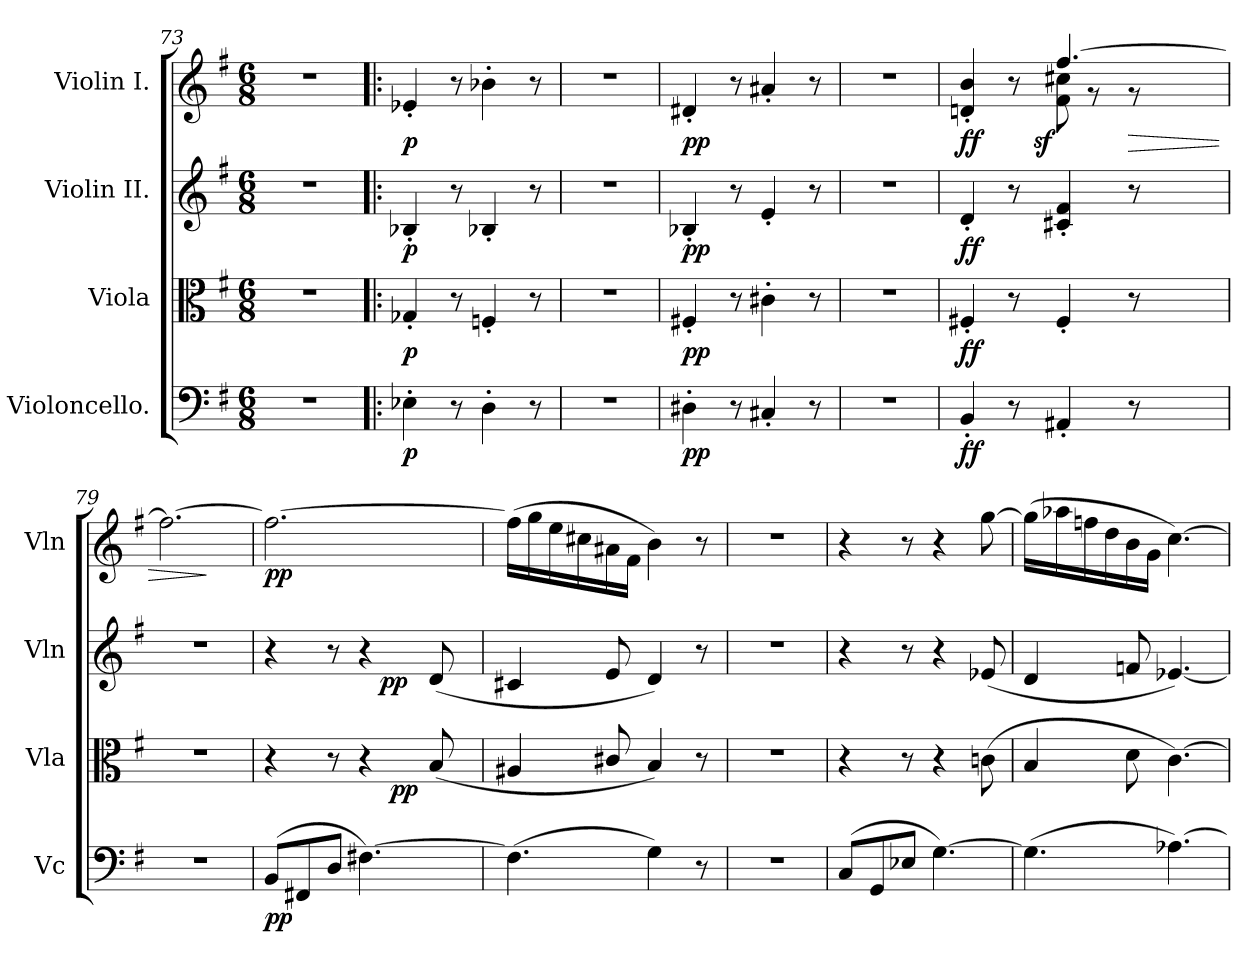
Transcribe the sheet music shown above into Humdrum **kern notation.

**kern	**dynam	**kern	**dynam	**kern	**dynam	**kern	**dynam
*part4	*part4	*part3	*part3	*part2	*part2	*part1	*part1
*staff4	*staff4	*staff3	*staff3	*staff2	*staff2	*staff1	*staff1
*I"Violoncello.	*	*I"Viola	*	*I"Violin II.	*	*I"Violin I.	*
*I'Vc	*	*I'Vla	*	*I'Vln	*	*I'Vln	*
*clefF4	*	*clefC3	*	*clefG2	*	*clefG2	*
*k[f#]	*	*k[f#]	*	*k[f#]	*	*k[f#]	*
*e:	*	*e:	*	*e:	*	*e:	*
*M6/8	*	*M6/8	*	*M6/8	*	*M6/8	*
=73	=73	=73	=73	=73	=73	=73	=73
2.r	.	2.r	.	2.r	.	2.r	.
!!LO:LB:g=z
=74!|:	=74!|:	=74!|:	=74!|:	=74!|:	=74!|:	=74!|:	=74!|:
!	!LO:DY:b	!	!LO:DY:b	!	!LO:DY:b	!	!LO:DY:b
4E-X'>\	p	4G-X'</	p	4B-X'</	p	4e-X'</	p
8r	.	8r	.	8r	.	8r	.
4D'>\	.	4Fn'</	.	4B-X'</	.	4b-X'>\	.
8r	.	8r	.	8r	.	8r	.
=75	=75	=75	=75	=75	=75	=75	=75
2.r	.	2.r	.	2.r	.	2.r	.
=76	=76	=76	=76	=76	=76	=76	=76
!	!LO:DY:b	!	!LO:DY:b	!	!LO:DY:b	!	!LO:DY:b
4D#X'>\	pp	4F#X'</	pp	4B-X'</	pp	4d#X'</	pp
8r	.	8r	.	8r	.	8r	.
4C#X'</	.	4c#X'>\	.	4e'</	.	4a#X'</	.
8r	.	8r	.	8r	.	8r	.
=77	=77	=77	=77	=77	=77	=77	=77
2.r	.	2.r	.	2.r	.	2.r	.
=78	=78	=78	=78	=78	=78	=78	=78
*	*	*	*	*	*	*^	*
!	!LO:DY:b	!	!LO:DY:b	!	!LO:DY:b	!	!	!LO:DY:b
*	*	*	*	*	*	*	*^	*
4BB'</	ff	4F#X'</	ff	4d'</	ff	4dn/'> 4b/'>	4ryy	4ryy	ff
8r	.	8r	.	8r	.	8r	8ryy	32ryy	.
.	.	.	.	.	.	.	.	64ryy	.
.	.	.	.	.	.	.	.	512ryy	.
.	.	.	.	.	.	.	.	1024ryy	.
.	.	.	.	.	.	.	.	4096ryy	.
!	!	!	!	!	!	!	!	!	!LO:DY:b
.	.	.	.	.	.	.	.	4ryy	sf
4AA#X'</	.	4F#'</	.	4c#X/'< 4f#/'<	.	[>4.ff#/	8f#\ 8cc#X\	.	.
.	.	.	.	.	.	.	8r	.	.
.	.	.	.	.	.	.	.	8ryy	.
!	!	!	!	!	!	!	!	!	!LO:HP:b
8r	.	8r	.	8r	.	.	8r	.	>
.	.	.	.	.	.	.	.	16ryy	.
.	.	.	.	.	.	.	.	128ryy	.
.	.	.	.	.	.	.	.	256ryy	.
.	.	.	.	.	.	.	.	2048.ryy	.
*	*	*	*	*	*	*v	*v	*v	*
=79	=79	=79	=79	=79	=79	=79	=79
2.r	.	2.r	.	2.r	.	2.ff#\_	.
.	.	.	.	.	.	.	]
=80	=80	=80	=80	=80	=80	=80	=80
!	!LO:DY:b	!	!	!	!	!	!LO:DY:b
*	*	*^	*	*^	*	*	*
(>8BB/L	pp	4r	4ryy	.	4r	4..ryy	.	2.ff#\_	pp
8FF#X/	.	.	.	.	.	.	.	.	.
8D/J	.	8r	8ryy	.	8r	.	.	.	.
[4.F#X\)	.	4r	16ryy	.	4r	.	.	.	.
!	!	!	!	!	!	!	!LO:DY:b	!	!
.	.	.	128ryy	.	.	4ryy	pp	.	.
.	.	.	256ryy	.	.	.	.	.	.
.	.	.	1024ryy	.	.	.	.	.	.
!	!	!	!	!LO:DY:b	!	!	!	!	!
.	.	.	4ryy	pp	.	.	.	.	.
.	.	(<8B/	.	.	(<8d/	.	.	.	.
.	.	.	.	.	.	16ryy	.	.	.
.	.	.	32ryy	.	.	.	.	.	.
.	.	.	64ryy	.	.	.	.	.	.
.	.	.	512.ryy	.	.	.	.	.	.
*	*	*v	*v	*	*	*	*	*	*
*	*	*	*	*v	*v	*	*	*
=81	=81	=81	=81	=81	=81	=81	=81
(>4.F#\]	.	4A#X/	.	4c#X/	.	(>16ff#\LL]	.
.	.	.	.	.	.	16gg\	.
.	.	.	.	.	.	16ee\	.
.	.	.	.	.	.	16cc#X\	.
.	.	8c#X/	.	8e/	.	16a#X\	.
.	.	.	.	.	.	16f#\JJ	.
4G\)	.	4B/)	.	4d/)	.	4b\)	.
8r	.	8r	.	8r	.	8r	.
=82	=82	=82	=82	=82	=82	=82	=82
2.r	.	2.r	.	2.r	.	2.r	.
=83	=83	=83	=83	=83	=83	=83	=83
(>8C/L	.	4r	.	4r	.	4r	.
8GG/	.	.	.	.	.	.	.
8E-X/J	.	8r	.	8r	.	8r	.
[4.G\)	.	4r	.	4r	.	4r	.
.	.	(>8cn\	.	(<8e-X/	.	[8gg\	.
=84	=84	=84	=84	=84	=84	=84	=84
(>4.G\]	.	4B/	.	4d/	.	(>16gg\LL]	.
.	.	.	.	.	.	16aa-X\	.
.	.	.	.	.	.	16ffn\	.
.	.	.	.	.	.	16dd\	.
.	.	8d\	.	8fn/	.	16b\	.
.	.	.	.	.	.	16g\JJ	.
[4.A-X\)	.	[4.c\)	.	[4.e-X/)	.	[4.cc\)	.
=	=	=	=	=	=	=	=
*-	*-	*-	*-	*-	*-	*-	*-
